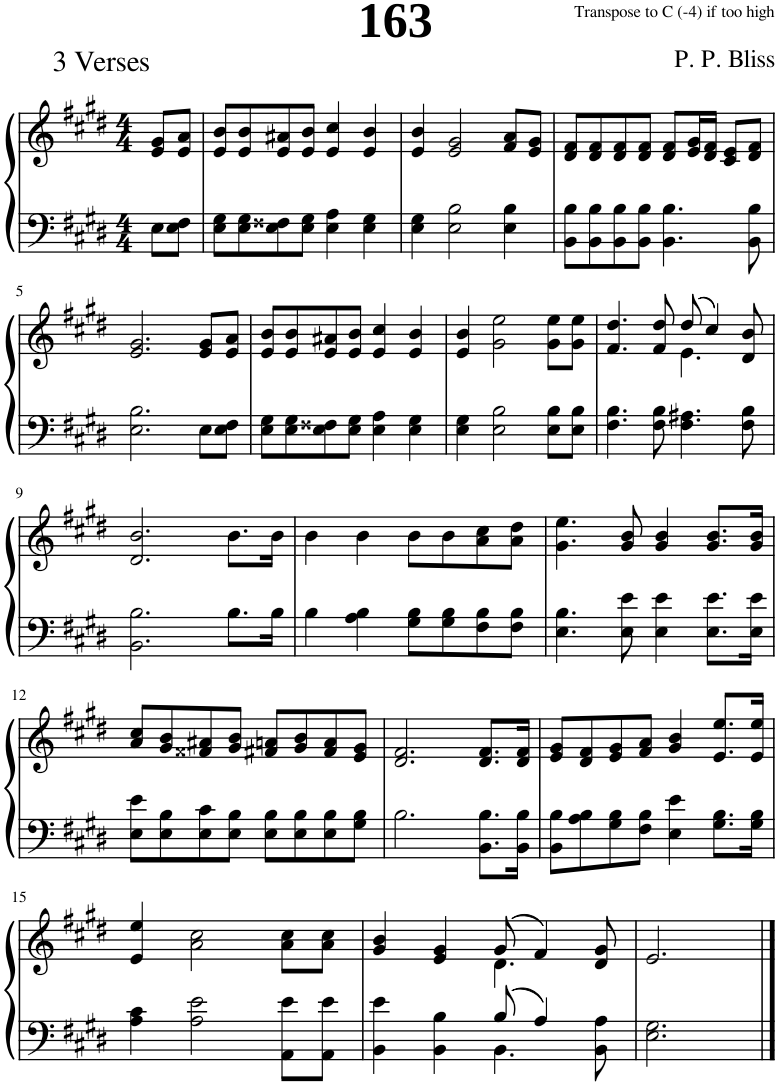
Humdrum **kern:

**kern	**kern
*part1	*part1
*staff2	*staff1
*I"Piano	*
*I'Pno.	*
*clefF4	*clefG2
*k[f#c#g#d#]	*k[f#c#g#d#]
*M4/4	*M4/4
=1	=1
8E\L	8e/ 8g#/L
8E\ 8F#\J	8e/ 8a/J
=2	=2
8E\ 8G#\L	8e/ 8b/L
8E\ 8G#\	8e/ 8b/
8E\ 8F##X\	8e/ 8a#X/
8E\ 8G#\J	8e/ 8b/J
4E\ 4A\	4e/ 4cc#/
4E\ 4G#\	4e/ 4b/
=3	=3
4E\ 4G#\	4e/ 4b/
2E\ 2B\	2e/ 2g#/
4E\ 4B\	8f#/ 8a/L
.	8e/ 8g#/J
=4	=4
8BB\ 8B\L	8d#/ 8f#/L
8BB\ 8B\	8d#/ 8f#/
8BB\ 8B\	8d#/ 8f#/
8BB\ 8B\J	8d#/ 8f#/J
4.BB\ 4.B\	8d#/ 8f#/L
.	16e/ 16g#/L
.	16d#/ 16f#/JJ
.	8c#/ 8e/L
8BB\ 8B\	8d#/ 8f#/J
!!LO:LB:g=z
=5	=5
2.E\ 2.B\	2.e/ 2.g#/
8E\L	8e/ 8g#/L
8E\ 8F#\J	8e/ 8a/J
=6	=6
8E\ 8G#\L	8e/ 8b/L
8E\ 8G#\	8e/ 8b/
8E\ 8F##X\	8e/ 8a#X/
8E\ 8G#\J	8e/ 8b/J
4E\ 4A\	4e/ 4cc#/
4E\ 4G#\	4e/ 4b/
=7	=7
4E\ 4G#\	4e/ 4b/
2E\ 2B\	2g#\ 2ee\
8E\ 8B\L	8g#\ 8ee\L
8E\ 8B\J	8g#\ 8ee\J
=8	=8
*	*^
4.F#\ 4.B\	4.f#/ 4.dd#/	2ryy
8F#\ 8B\	8f#/ 8dd#/	.
4.F#\ 4.A#X\	(8dd#/	4.e\
.	4cc#/)	.
8F#\ 8B\	8d#/ 8b/	8ryy
*	*v	*v
!!LO:LB:g=z
=9	=9
2.BB\ 2.B\	2.d#/ 2.b/
8.B\L	8.b\L
16B\Jk	16b\Jk
=10	=10
4B\	4b\
4A\ 4B\	4b\
8G#\ 8B\L	8b\L
8G#\ 8B\	8b\
8F#\ 8B\	8a\ 8cc#\
8F#\ 8B\J	8a\ 8dd#\J
=11	=11
4.E\ 4.B\	4.g#\ 4.ee\
8E\ 8e\	8g#/ 8b/
4E\ 4e\	4g#/ 4b/
8.E\ 8.e\L	8.g#/ 8.b/L
16E\ 16e\Jk	16g#/ 16b/Jk
!!LO:LB:g=z
=12	=12
8E\ 8e\L	8a/ 8cc#/L
8E\ 8B\	8g#/ 8b/
8E\ 8c#\	8f##X/ 8a#X/
8E\ 8B\J	8g#/ 8b/J
8E\ 8B\L	8f#X/ 8an/L
8E\ 8B\	8g#/ 8b/
8E\ 8B\	8f#/ 8a/
8G#\ 8B\J	8e/ 8g#/J
=13	=13
2.B\	2.d#/ 2.f#/
8.BB\ 8.B\L	8.d#/ 8.f#/L
16BB\ 16B\Jk	16d#/ 16f#/Jk
=14	=14
8BB\ 8B\L	8e/ 8g#/L
8A\ 8B\	8d#/ 8f#/
8G#\ 8B\	8e/ 8g#/
8F#\ 8B\J	8f#/ 8a/J
4E\ 4e\	4g#/ 4b/
8.G#\ 8.B\L	8.e/ 8.ee/L
16G#\ 16B\Jk	16e/ 16ee/Jk
!!LO:LB:g=z
=15	=15
4A\ 4c#\	4e/ 4ee/
2A\ 2e\	2a\ 2cc#\
8AA\ 8e\L	8a\ 8cc#\L
8AA\ 8e\J	8a\ 8cc#\J
=16	=16
*^	*^
4ryy	4BB\ 4e\	4g#/ 4b/	2ryy
4ryy	4BB\ 4B\	4e/ 4g#/	.
8B/	4.BB\	(8g#/	4.d#\
4A/	.	4f#/)	.
8ryy	8BB\ 8A\	8d#/ 8g#/	8ryy
*v	*v	*	*
*	*v	*v
=17	=17
2.E\ 2.G#\	2.e/
==	==
*-	*-
